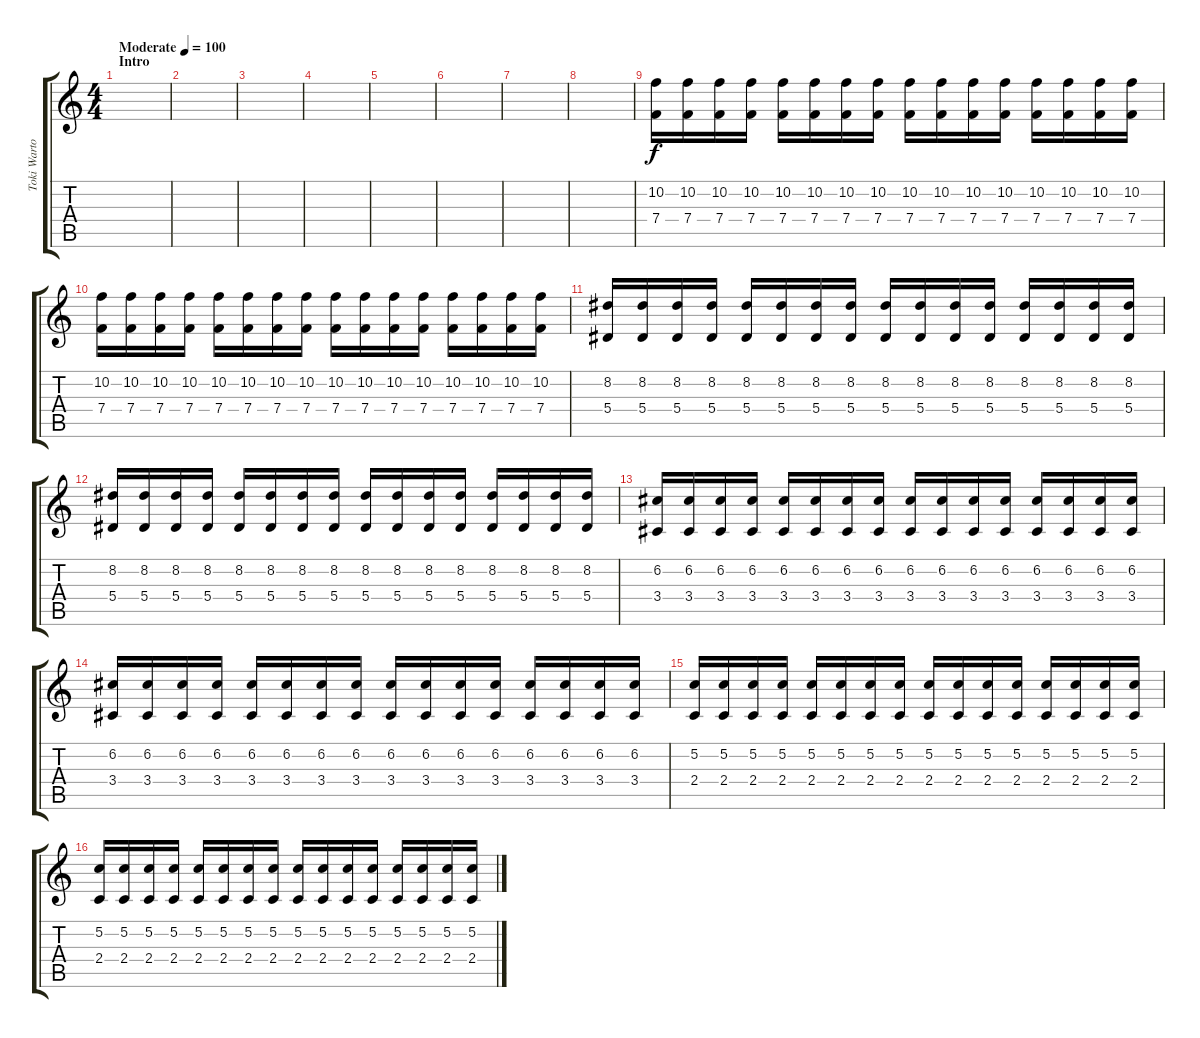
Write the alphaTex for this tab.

\track ("Toki Wartooth (Harmony Guitar 1)" "Toki Warto") {instrument distortionguitar}
\staff {score tabs}
\tuning (C4 G3 Eb3 Bb2 F2 C2) {hide}
\ts (4 4)
\section ("" "Intro")
\tempo (100 "Moderate")
\clef g2
\ks c
|
|
|
|
|
|
|
|
(10.2 7.4).16 (10.2 7.4).16 (10.2 7.4).16 (10.2 7.4).16 (10.2 7.4).16 (10.2 7.4).16 (10.2 7.4).16 (10.2 7.4).16 (10.2 7.4).16 (10.2 7.4).16 (10.2 7.4).16 (10.2 7.4).16 (10.2 7.4).16 (10.2 7.4).16 (10.2 7.4).16 (10.2 7.4).16 |
(10.2 7.4).16 (10.2 7.4).16 (10.2 7.4).16 (10.2 7.4).16 (10.2 7.4).16 (10.2 7.4).16 (10.2 7.4).16 (10.2 7.4).16 (10.2 7.4).16 (10.2 7.4).16 (10.2 7.4).16 (10.2 7.4).16 (10.2 7.4).16 (10.2 7.4).16 (10.2 7.4).16 (10.2 7.4).16 |
(8.2 5.4).16 (8.2 5.4).16 (8.2 5.4).16 (8.2 5.4).16 (8.2 5.4).16 (8.2 5.4).16 (8.2 5.4).16 (8.2 5.4).16 (8.2 5.4).16 (8.2 5.4).16 (8.2 5.4).16 (8.2 5.4).16 (8.2 5.4).16 (8.2 5.4).16 (8.2 5.4).16 (8.2 5.4).16 |
(8.2 5.4).16 (8.2 5.4).16 (8.2 5.4).16 (8.2 5.4).16 (8.2 5.4).16 (8.2 5.4).16 (8.2 5.4).16 (8.2 5.4).16 (8.2 5.4).16 (8.2 5.4).16 (8.2 5.4).16 (8.2 5.4).16 (8.2 5.4).16 (8.2 5.4).16 (8.2 5.4).16 (8.2 5.4).16 |
(6.2 3.4).16 (6.2 3.4).16 (6.2 3.4).16 (6.2 3.4).16 (6.2 3.4).16 (6.2 3.4).16 (6.2 3.4).16 (6.2 3.4).16 (6.2 3.4).16 (6.2 3.4).16 (6.2 3.4).16 (6.2 3.4).16 (6.2 3.4).16 (6.2 3.4).16 (6.2 3.4).16 (6.2 3.4).16 |
(6.2 3.4).16 (6.2 3.4).16 (6.2 3.4).16 (6.2 3.4).16 (6.2 3.4).16 (6.2 3.4).16 (6.2 3.4).16 (6.2 3.4).16 (6.2 3.4).16 (6.2 3.4).16 (6.2 3.4).16 (6.2 3.4).16 (6.2 3.4).16 (6.2 3.4).16 (6.2 3.4).16 (6.2 3.4).16 |
(5.2 2.4).16 (5.2 2.4).16 (5.2 2.4).16 (5.2 2.4).16 (5.2 2.4).16 (5.2 2.4).16 (5.2 2.4).16 (5.2 2.4).16 (5.2 2.4).16 (5.2 2.4).16 (5.2 2.4).16 (5.2 2.4).16 (5.2 2.4).16 (5.2 2.4).16 (5.2 2.4).16 (5.2 2.4).16 |
(5.2 2.4).16 (5.2 2.4).16 (5.2 2.4).16 (5.2 2.4).16 (5.2 2.4).16 (5.2 2.4).16 (5.2 2.4).16 (5.2 2.4).16 (5.2 2.4).16 (5.2 2.4).16 (5.2 2.4).16 (5.2 2.4).16 (5.2 2.4).16 (5.2 2.4).16 (5.2 2.4).16 (5.2 2.4).16
